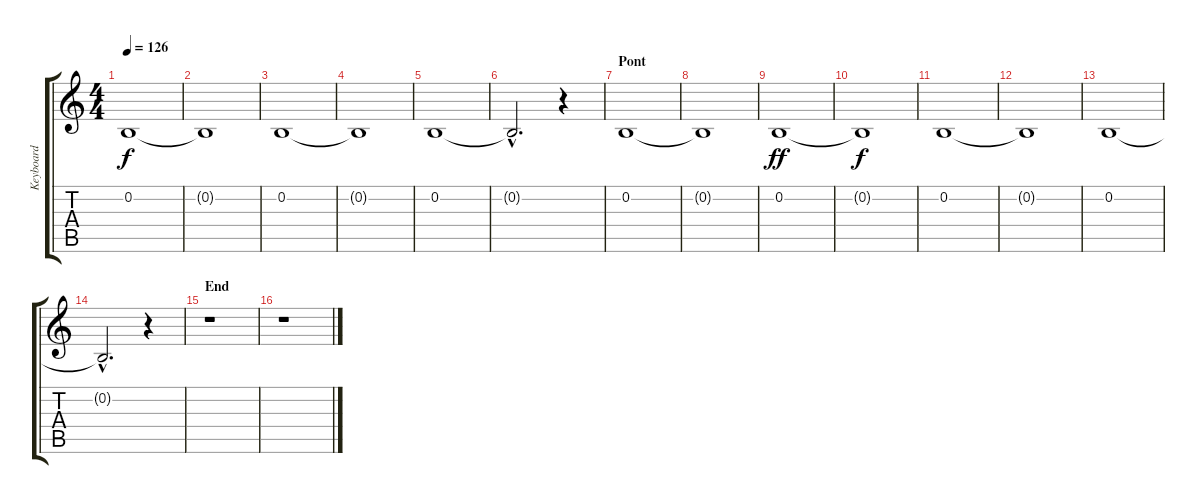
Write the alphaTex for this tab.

\track ("Keyboard" "Keyboard") {instrument pad3polysynth}
\staff {score tabs}
\tuning (E4 B3 G3 D3 A2 E2) {hide}
\ts (4 4)
\tempo 126
\clef g2
\ks c
0.2.1{dy f} |
0.2{t}.1 |
0.2.1 |
0.2{t}.1 |
0.2.1 |
0.2{hac t}.2{d} r.4 |
\section ("" "Pont")
0.2.1 |
0.2{t}.1 |
0.2.1{dy ff} |
0.2{t}.1{dy f} |
0.2.1 |
0.2{t}.1 |
0.2.1 |
0.2{hac t}.2{d} r.4 |
\section ("" "End")
r.1 |
r.1
